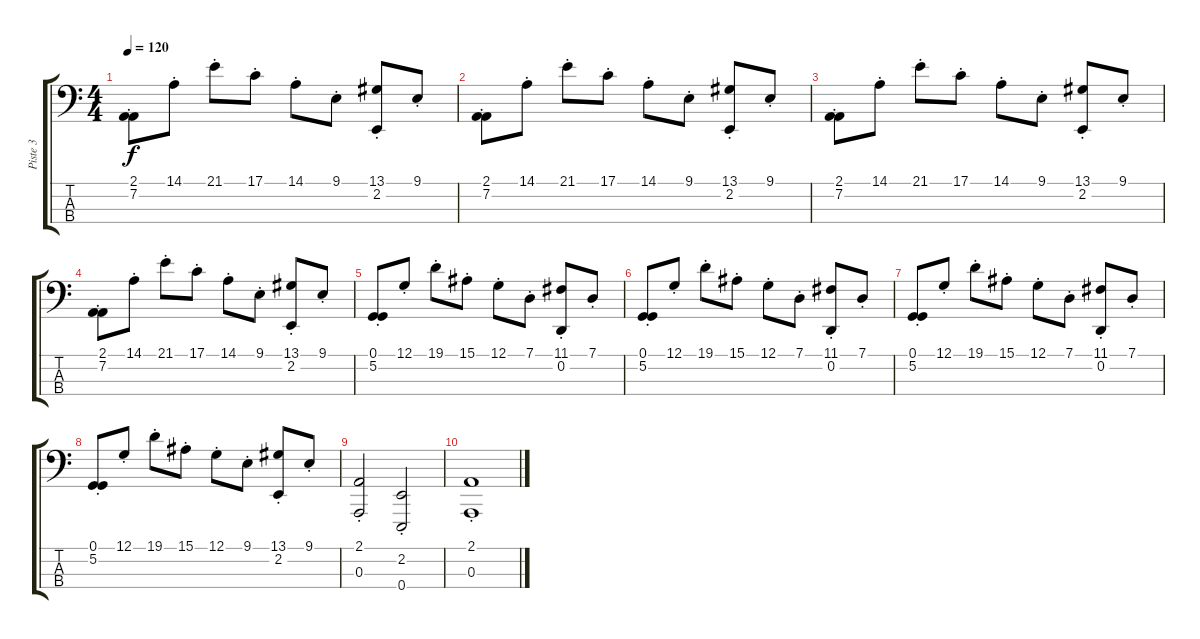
\track ("Piste 3" "Piste 3") {instrument pizzicatostrings}
\staff {score tabs}
\tuning (G2 D2 A1 E1) {hide}
\ts (4 4)
\tempo 120
\clef f4
\ks c
(2.1{st} 7.2{st}).8{dy f} 14.1{st}.8 21.1{st}.8 17.1{st}.8 14.1{st}.8 9.1{st}.8 (13.1{st} 2.2{st}).8 9.1{st}.8 |
(2.1{st} 7.2{st}).8 14.1{st}.8 21.1{st}.8 17.1{st}.8 14.1{st}.8 9.1{st}.8 (13.1{st} 2.2{st}).8 9.1{st}.8 |
(2.1{st} 7.2{st}).8 14.1{st}.8 21.1{st}.8 17.1{st}.8 14.1{st}.8 9.1{st}.8 (13.1{st} 2.2{st}).8 9.1{st}.8 |
(2.1{st} 7.2{st}).8 14.1{st}.8 21.1{st}.8 17.1{st}.8 14.1{st}.8 9.1{st}.8 (13.1{st} 2.2{st}).8 9.1{st}.8 |
(0.1{st} 5.2{st}).8 12.1{st}.8 19.1{st}.8 15.1{st}.8 12.1{st}.8 7.1{st}.8 (11.1{st} 0.2{st}).8 7.1{st}.8 |
(0.1{st} 5.2{st}).8 12.1{st}.8 19.1{st}.8 15.1{st}.8 12.1{st}.8 7.1{st}.8 (11.1{st} 0.2{st}).8 7.1{st}.8 |
(0.1{st} 5.2{st}).8 12.1{st}.8 19.1{st}.8 15.1{st}.8 12.1{st}.8 7.1{st}.8 (11.1{st} 0.2{st}).8 7.1{st}.8 |
(0.1{st} 5.2{st}).8 12.1{st}.8 19.1{st}.8 15.1{st}.8 12.1{st}.8 9.1{st}.8 (13.1{st} 2.2{st}).8 9.1{st}.8 |
(2.1{st} 0.3{st}).2 (2.2{st} 0.4{st}).2 |
(2.1{st} 0.3{st}).1
